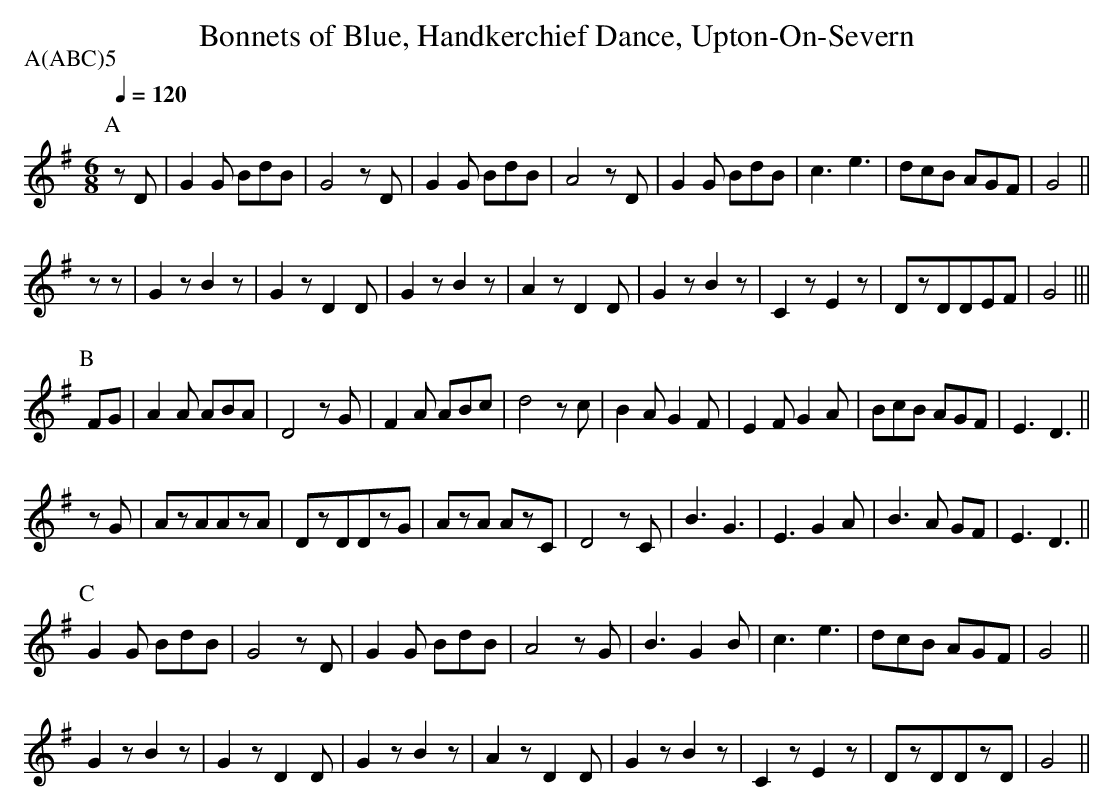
X:1
T:Bonnets of Blue, Handkerchief Dance, Upton-On-Severn
M:6/8
L:1/8
Q:1/4=120
P:A(ABC)5
K:G % 1 sharps
P:A
zD|G2G BdB|G4 zD|G2G BdB|A4 zD|\
G2G BdB|c3 e3|dcB AGF|G4||
zz|G2zB2z|G2zD2D|G2zB2z|A2zD2D|G2zB2z|C2zE2z|DzDDEF|G4|||
P:B
FG|A2A ABA|D4   zG|F2A ABc|d4 zc|\
B2A G2F|E2F G2A|BcB AGF|E3 D3||
zG|AzAAzA|DzDDzG|AzA AzC|D4zC|\
B3G3      |E3G2A   |B3A GF|E3D3||
P:C
G2G BdB|G4  zD |G2G BdB|A4 zG|\
B3  G2B|c3  e3 |dcB AGF|G4   ||
G2zB2z|G2zD2D|G2zB2z|A2zD2D|\
G2zB2z|C2zE2z|DzDDzD|G4||
